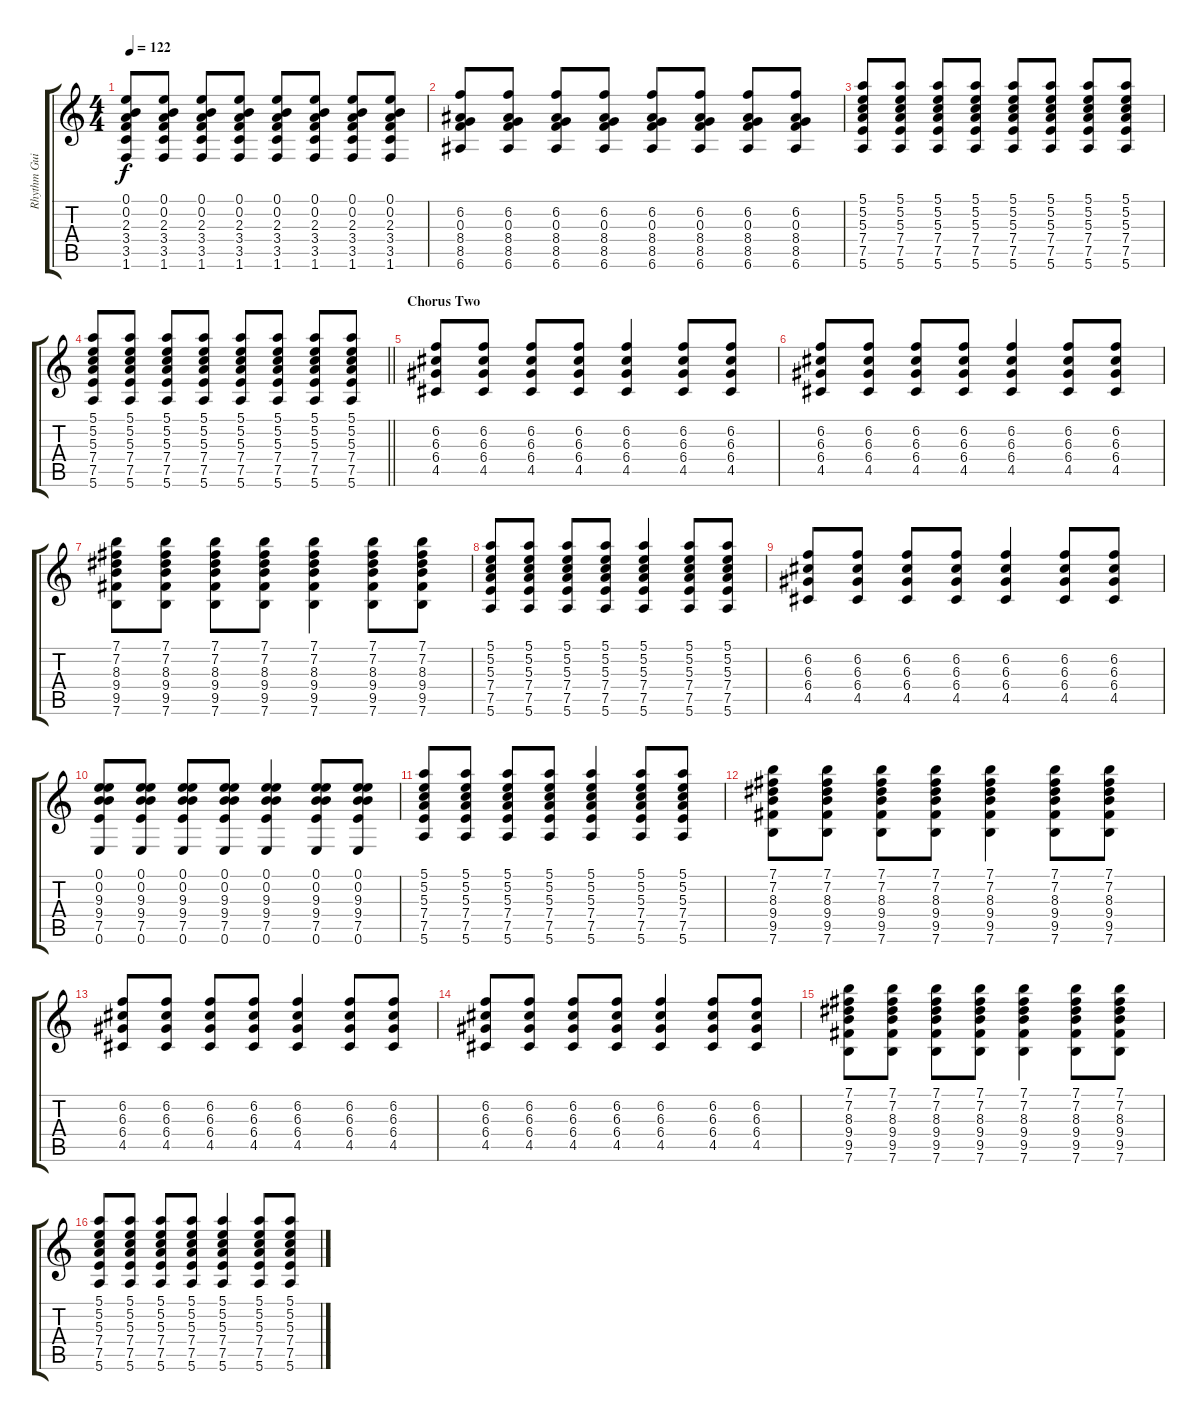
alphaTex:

\track ("Rhythm Guitar" "Rhythm Gui") {instrument acousticguitarsteel}
\staff {score tabs}
\tuning (E4 B3 G3 D3 A2 E2) {hide}
\ts (4 4)
\tempo 122
\clef g2
\ks c
(0.1 0.2 2.3 3.4 3.5 1.6).8{dy f} (0.1 0.2 2.3 3.4 3.5 1.6).8 (0.1 0.2 2.3 3.4 3.5 1.6).8 (0.1 0.2 2.3 3.4 3.5 1.6).8 (0.1 0.2 2.3 3.4 3.5 1.6).8 (0.1 0.2 2.3 3.4 3.5 1.6).8 (0.1 0.2 2.3 3.4 3.5 1.6).8 (0.1 0.2 2.3 3.4 3.5 1.6).8 |
(6.2 0.3 8.4 8.5 6.6).8 (6.2 0.3 8.4 8.5 6.6).8 (6.2 0.3 8.4 8.5 6.6).8 (6.2 0.3 8.4 8.5 6.6).8 (6.2 0.3 8.4 8.5 6.6).8 (6.2 0.3 8.4 8.5 6.6).8 (6.2 0.3 8.4 8.5 6.6).8 (6.2 0.3 8.4 8.5 6.6).8 |
(5.1 5.2 5.3 7.4 7.5 5.6).8 (5.1 5.2 5.3 7.4 7.5 5.6).8 (5.1 5.2 5.3 7.4 7.5 5.6).8 (5.1 5.2 5.3 7.4 7.5 5.6).8 (5.1 5.2 5.3 7.4 7.5 5.6).8 (5.1 5.2 5.3 7.4 7.5 5.6).8 (5.1 5.2 5.3 7.4 7.5 5.6).8 (5.1 5.2 5.3 7.4 7.5 5.6).8 |
\barLineRight lightlight
(5.1 5.2 5.3 7.4 7.5 5.6).8 (5.1 5.2 5.3 7.4 7.5 5.6).8 (5.1 5.2 5.3 7.4 7.5 5.6).8 (5.1 5.2 5.3 7.4 7.5 5.6).8 (5.1 5.2 5.3 7.4 7.5 5.6).8 (5.1 5.2 5.3 7.4 7.5 5.6).8 (5.1 5.2 5.3 7.4 7.5 5.6).8 (5.1 5.2 5.3 7.4 7.5 5.6).8 |
\section ("" "Chorus Two")
(6.2 6.3 6.4 4.5).8 (6.2 6.3 6.4 4.5).8 (6.2 6.3 6.4 4.5).8 (6.2 6.3 6.4 4.5).8 (6.2 6.3 6.4 4.5).4 (6.2 6.3 6.4 4.5).8 (6.2 6.3 6.4 4.5).8 |
(6.2 6.3 6.4 4.5).8 (6.2 6.3 6.4 4.5).8 (6.2 6.3 6.4 4.5).8 (6.2 6.3 6.4 4.5).8 (6.2 6.3 6.4 4.5).4 (6.2 6.3 6.4 4.5).8 (6.2 6.3 6.4 4.5).8 |
(7.1 7.2 8.3 9.4 9.5 7.6).8 (7.1 7.2 8.3 9.4 9.5 7.6).8 (7.1 7.2 8.3 9.4 9.5 7.6).8 (7.1 7.2 8.3 9.4 9.5 7.6).8 (7.1 7.2 8.3 9.4 9.5 7.6).4 (7.1 7.2 8.3 9.4 9.5 7.6).8 (7.1 7.2 8.3 9.4 9.5 7.6).8 |
(5.1 5.2 5.3 7.4 7.5 5.6).8 (5.1 5.2 5.3 7.4 7.5 5.6).8 (5.1 5.2 5.3 7.4 7.5 5.6).8 (5.1 5.2 5.3 7.4 7.5 5.6).8 (5.1 5.2 5.3 7.4 7.5 5.6).4 (5.1 5.2 5.3 7.4 7.5 5.6).8 (5.1 5.2 5.3 7.4 7.5 5.6).8 |
(6.2 6.3 6.4 4.5).8 (6.2 6.3 6.4 4.5).8 (6.2 6.3 6.4 4.5).8 (6.2 6.3 6.4 4.5).8 (6.2 6.3 6.4 4.5).4 (6.2 6.3 6.4 4.5).8 (6.2 6.3 6.4 4.5).8 |
(0.1 0.2 9.3 9.4 7.5 0.6).8 (0.1 0.2 9.3 9.4 7.5 0.6).8 (0.1 0.2 9.3 9.4 7.5 0.6).8 (0.1 0.2 9.3 9.4 7.5 0.6).8 (0.1 0.2 9.3 9.4 7.5 0.6).4 (0.1 0.2 9.3 9.4 7.5 0.6).8 (0.1 0.2 9.3 9.4 7.5 0.6).8 |
(5.1 5.2 5.3 7.4 7.5 5.6).8 (5.1 5.2 5.3 7.4 7.5 5.6).8 (5.1 5.2 5.3 7.4 7.5 5.6).8 (5.1 5.2 5.3 7.4 7.5 5.6).8 (5.1 5.2 5.3 7.4 7.5 5.6).4 (5.1 5.2 5.3 7.4 7.5 5.6).8 (5.1 5.2 5.3 7.4 7.5 5.6).8 |
(7.1 7.2 8.3 9.4 9.5 7.6).8 (7.1 7.2 8.3 9.4 9.5 7.6).8 (7.1 7.2 8.3 9.4 9.5 7.6).8 (7.1 7.2 8.3 9.4 9.5 7.6).8 (7.1 7.2 8.3 9.4 9.5 7.6).4 (7.1 7.2 8.3 9.4 9.5 7.6).8 (7.1 7.2 8.3 9.4 9.5 7.6).8 |
(6.2 6.3 6.4 4.5).8 (6.2 6.3 6.4 4.5).8 (6.2 6.3 6.4 4.5).8 (6.2 6.3 6.4 4.5).8 (6.2 6.3 6.4 4.5).4 (6.2 6.3 6.4 4.5).8 (6.2 6.3 6.4 4.5).8 |
(6.2 6.3 6.4 4.5).8 (6.2 6.3 6.4 4.5).8 (6.2 6.3 6.4 4.5).8 (6.2 6.3 6.4 4.5).8 (6.2 6.3 6.4 4.5).4 (6.2 6.3 6.4 4.5).8 (6.2 6.3 6.4 4.5).8 |
(7.1 7.2 8.3 9.4 9.5 7.6).8 (7.1 7.2 8.3 9.4 9.5 7.6).8 (7.1 7.2 8.3 9.4 9.5 7.6).8 (7.1 7.2 8.3 9.4 9.5 7.6).8 (7.1 7.2 8.3 9.4 9.5 7.6).4 (7.1 7.2 8.3 9.4 9.5 7.6).8 (7.1 7.2 8.3 9.4 9.5 7.6).8 |
(5.1 5.2 5.3 7.4 7.5 5.6).8 (5.1 5.2 5.3 7.4 7.5 5.6).8 (5.1 5.2 5.3 7.4 7.5 5.6).8 (5.1 5.2 5.3 7.4 7.5 5.6).8 (5.1 5.2 5.3 7.4 7.5 5.6).4 (5.1 5.2 5.3 7.4 7.5 5.6).8 (5.1 5.2 5.3 7.4 7.5 5.6).8
